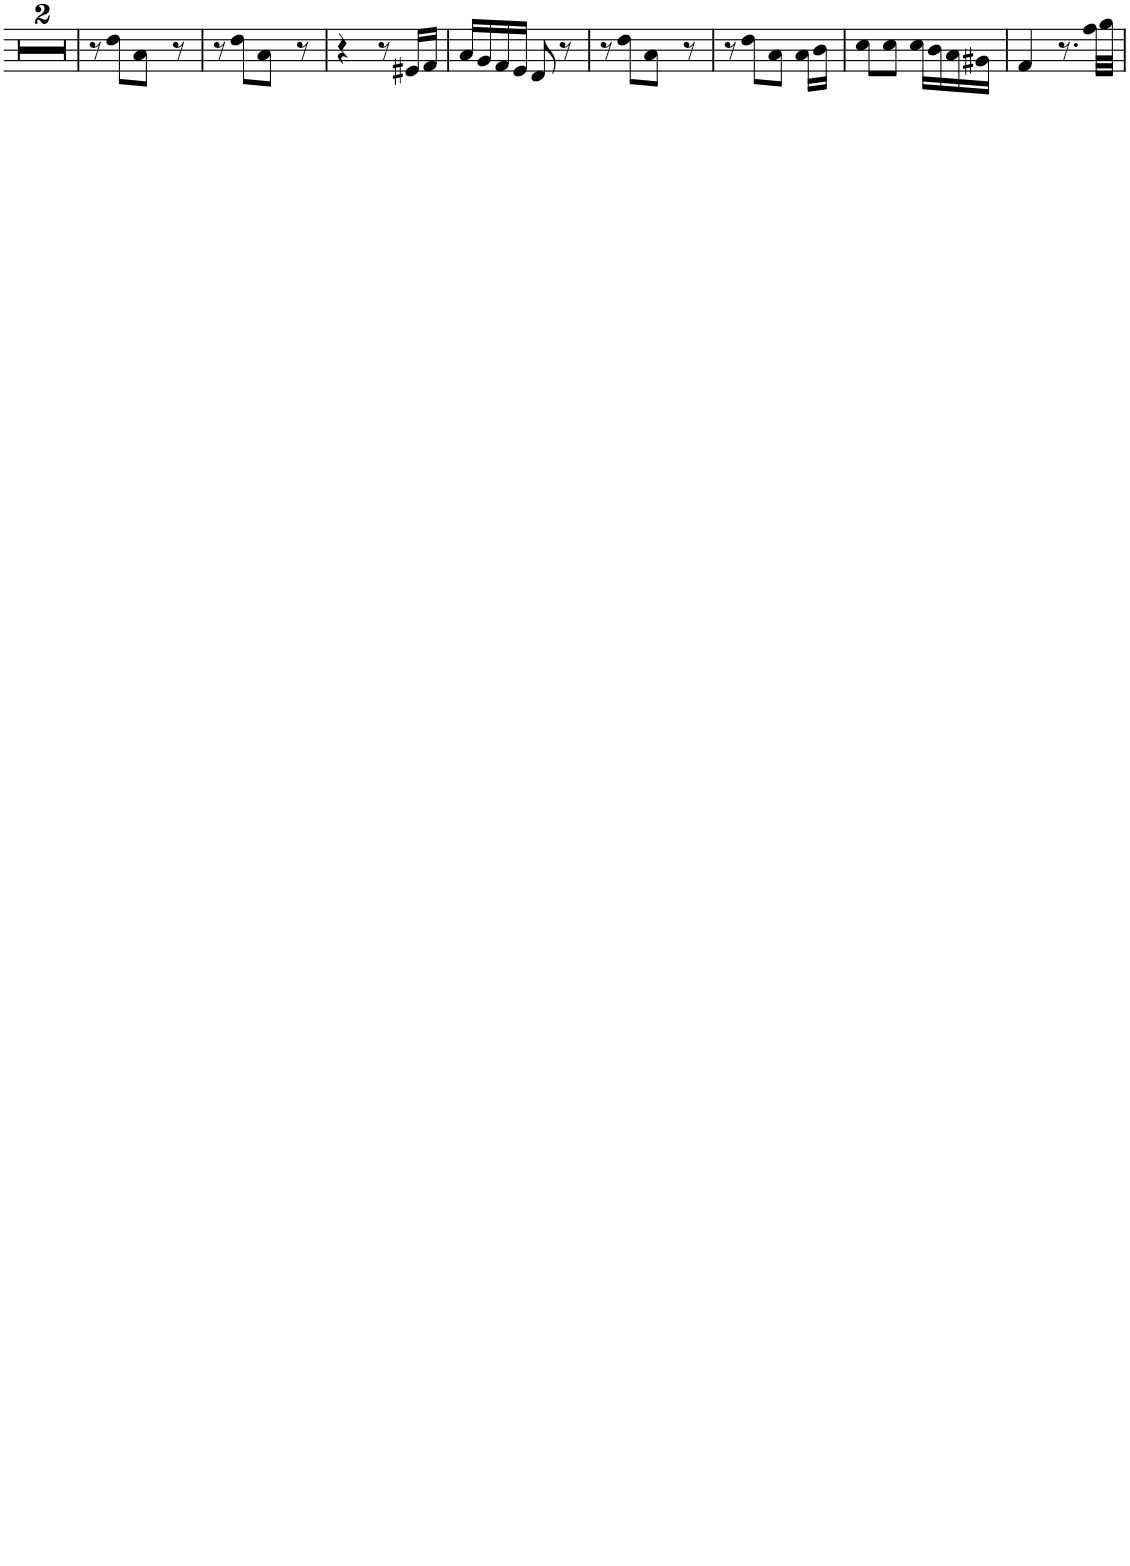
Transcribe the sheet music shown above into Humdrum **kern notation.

**kern
*part1
*staff1
*I"Piano
*I'Pno.
*clefG2
*k[f#c#]
*M2/4
=1
2r
=2
2r
=3
8r
8dd\L
8a\J
8r
=4
8r
8dd\L
8a\J
8r
=5
4r
8r
16e#X/LL
16f#/JJ
=6
16a/LL
16g/
16f#/
16e/JJ
8d/
8r
=7
8r
8dd\L
8a\J
8r
=8
8r
8dd\L
8a\J
16a\LL
16b\JJ
=9
8cc#\L
8cc#\J
16cc#\LL
16b\
16a\
16g#X\JJ
=
*-
